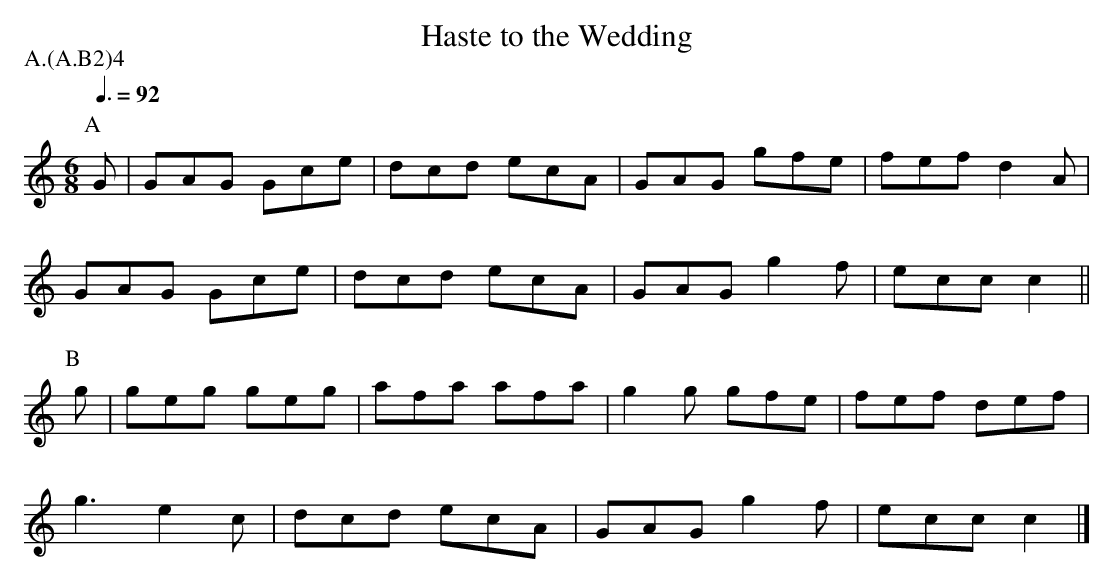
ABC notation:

X:1
T:Haste to the Wedding
P:A.(A.B2)4
Q:3/8=92
M:6/8
L:1/8
K:Cmaj clef=treble
P:A
G |\
GAG Gce | dcd ecA | GAG gfe | fef d2 A |
GAG Gce | dcd ecA | GAG g2 f | ecc c2 ||
P:B
g |\
geg geg | afa afa | g2 g gfe | fef def |
g3 e2 c | dcd ecA | GAG g2 f | ecc c2 |]
